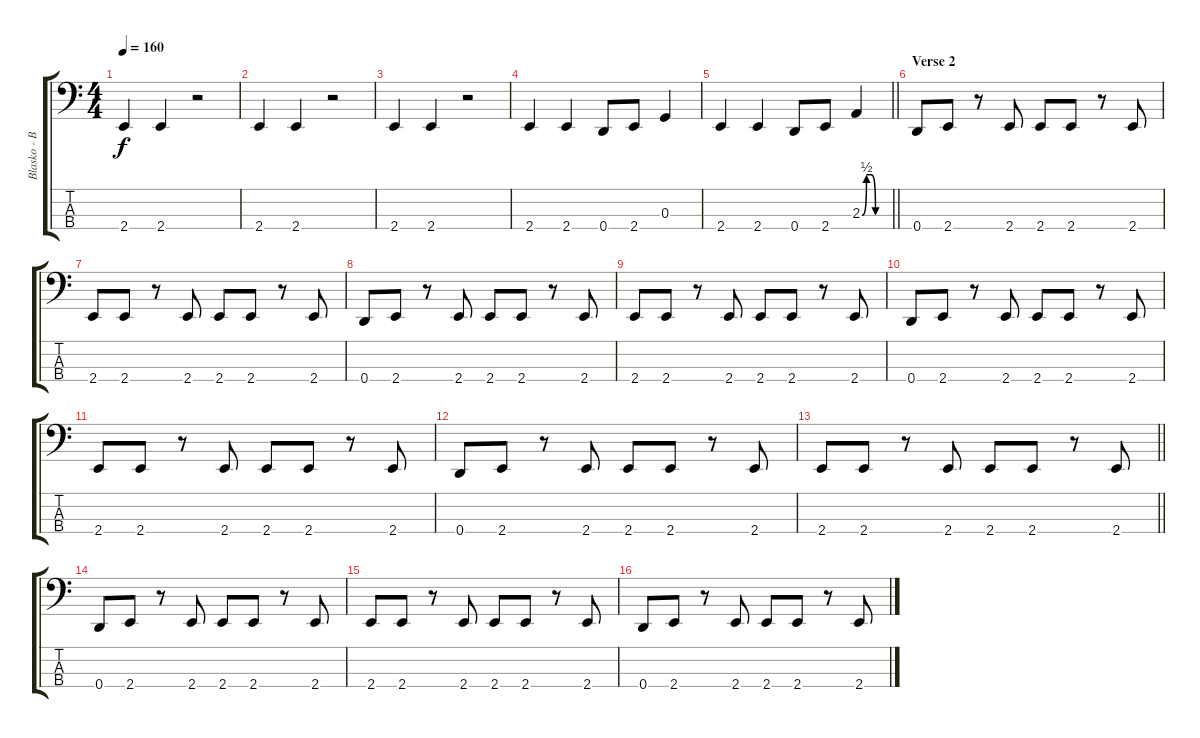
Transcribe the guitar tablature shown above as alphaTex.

\track ("Blasko - Bass Guitar Pan" "Blasko - B") {instrument electricbassfinger}
\staff {score tabs}
\tuning (F2 C2 G1 D1) {hide}
\ts (4 4)
\tempo 160
\clef f4
\ks c
2.4.4{dy f} 2.4.4 r.2 |
2.4.4 2.4.4 r.2 |
2.4.4 2.4.4 r.2 |
2.4.4 2.4.4 0.4.8 2.4.8 0.3.4 |
\barLineRight lightlight
2.4.4 2.4.4 0.4.8 2.4.8 2.3{be (custom 0 0 10 2 20 2 30 0 60 0)}.4 |
\section ("" "Verse 2")
0.4.8 2.4.8 r.8 2.4.8 2.4.8 2.4.8 r.8 2.4.8 |
2.4.8 2.4.8 r.8 2.4.8 2.4.8 2.4.8 r.8 2.4.8 |
0.4.8 2.4.8 r.8 2.4.8 2.4.8 2.4.8 r.8 2.4.8 |
2.4.8 2.4.8 r.8 2.4.8 2.4.8 2.4.8 r.8 2.4.8 |
0.4.8 2.4.8 r.8 2.4.8 2.4.8 2.4.8 r.8 2.4.8 |
2.4.8 2.4.8 r.8 2.4.8 2.4.8 2.4.8 r.8 2.4.8 |
0.4.8 2.4.8 r.8 2.4.8 2.4.8 2.4.8 r.8 2.4.8 |
\barLineRight lightlight
2.4.8 2.4.8 r.8 2.4.8 2.4.8 2.4.8 r.8 2.4.8 |
\section ("" "")
0.4.8 2.4.8 r.8 2.4.8 2.4.8 2.4.8 r.8 2.4.8 |
2.4.8 2.4.8 r.8 2.4.8 2.4.8 2.4.8 r.8 2.4.8 |
0.4.8 2.4.8 r.8 2.4.8 2.4.8 2.4.8 r.8 2.4.8
